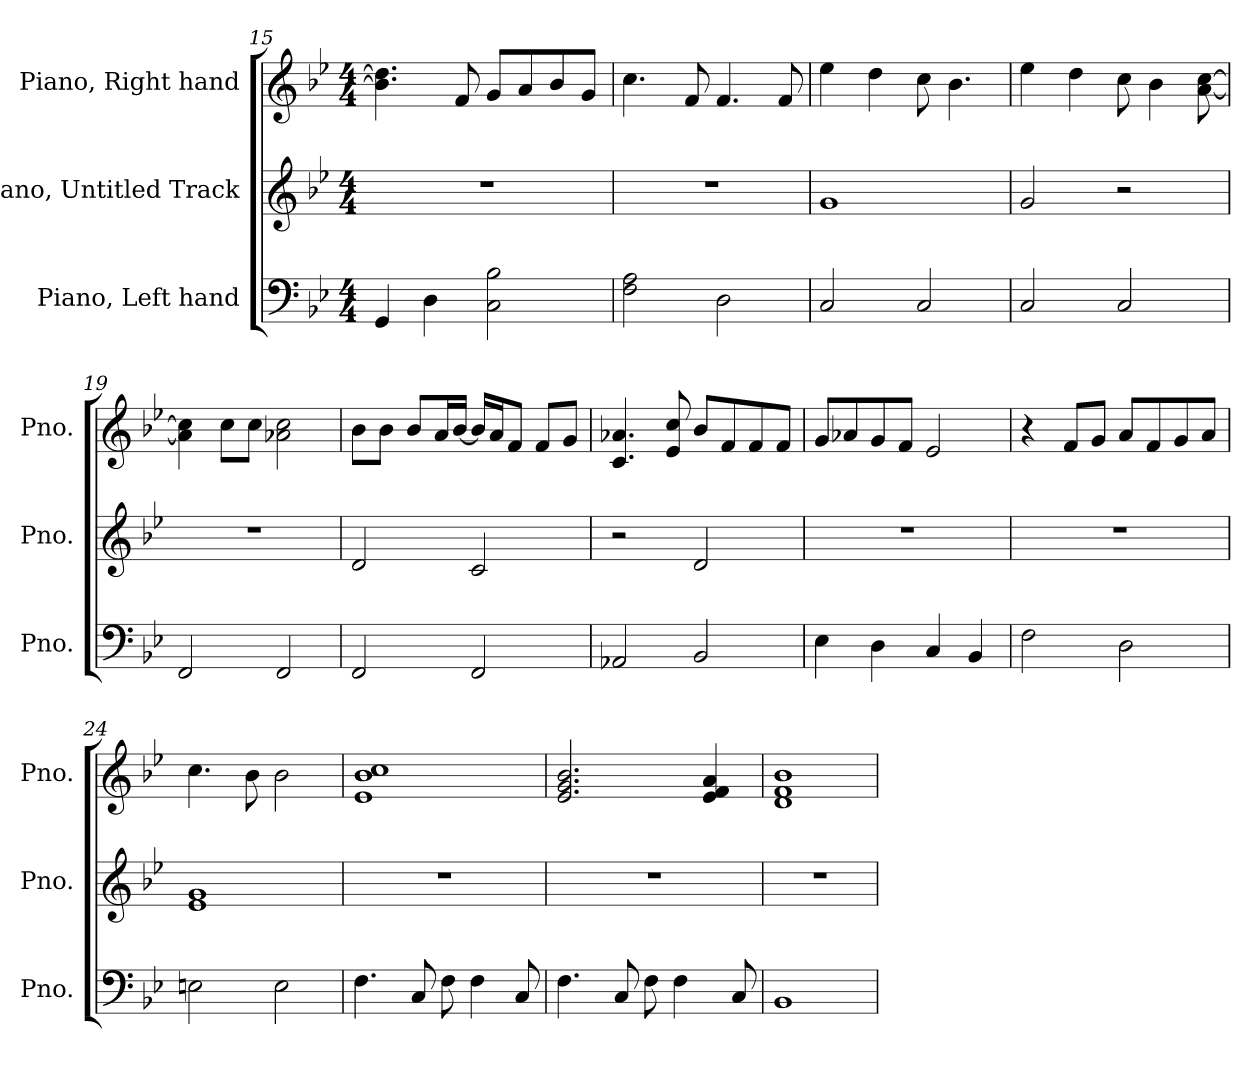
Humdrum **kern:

**kern	**kern	**kern
*part3	*part2	*part1
*staff3	*staff2	*staff1
*I"Piano, Left hand	*I"Piano, Untitled Track	*I"Piano, Right hand
*I'Pno.	*I'Pno.	*I'Pno.
*clefF4	*clefG2	*clefG2
*k[b-e-]	*k[b-e-]	*k[b-e-]
*M4/4	*M4/4	*M4/4
=15	=15	=15
4GG/	1r	4.b-\] 4.dd\]
4D\	.	.
.	.	8f/
2C\ 2B-\	.	8g/L
.	.	8a/
.	.	8b-/
.	.	8g/J
=16	=16	=16
2F\ 2A\	1r	4.cc\
.	.	8f/
2D\	.	4.f/
.	.	8f/
=17	=17	=17
2C/	1g	4ee-\
.	.	4dd\
2C/	.	8cc\
.	.	4.b-\
=18	=18	=18
2C/	2g/	4ee-\
.	.	4dd\
2C/	2r	8cc\
.	.	4b-\
.	.	[8a\ [8cc\
=19	=19	=19
2FF/	1r	4a\] 4cc\]
.	.	8cc\L
.	.	8cc\J
2FF/	.	2a-X\ 2cc\
!!LO:PB:g=z
=20	=20	=20
2FF/	2d/	8b-\L
.	.	8b-\J
.	.	8b-/L
.	.	16a/L
.	.	[16b-/JJ
2FF/	2c/	16b-/LL]
.	.	16a/J
.	.	8f/J
.	.	8f/L
.	.	8g/J
=21	=21	=21
2AA-X/	2r	4.c/ 4.a-X/
.	.	8e-/ 8cc/
2BB-/	2d/	8b-/L
.	.	8f/
.	.	8f/
.	.	8f/J
=22	=22	=22
4E-\	1r	8g/L
.	.	8a-X/
4D\	.	8g/
.	.	8f/J
4C/	.	2e-/
4BB-/	.	.
=23	=23	=23
2F\	1r	4r
.	.	8f/L
.	.	8g/J
2D\	.	8a/L
.	.	8f/
.	.	8g/
.	.	8a/J
=24	=24	=24
2En\	1e- 1g	4.cc\
.	.	8b-\
2E\	.	2b-\
!!LO:LB:g=z
=25	=25	=25
4.F\	1r	1e- 1b- 1cc
8C/	.	.
8F\	.	.
4F\	.	.
8C/	.	.
=26	=26	=26
4.F\	1r	2.e-/ 2.g/ 2.b-/
8C/	.	.
8F\	.	.
4F\	.	.
.	.	4e-/ 4f/ 4a/
8C/	.	.
=27	=27	=27
1BB-	1r	1d 1f 1b-
=	=	=
*-	*-	*-
